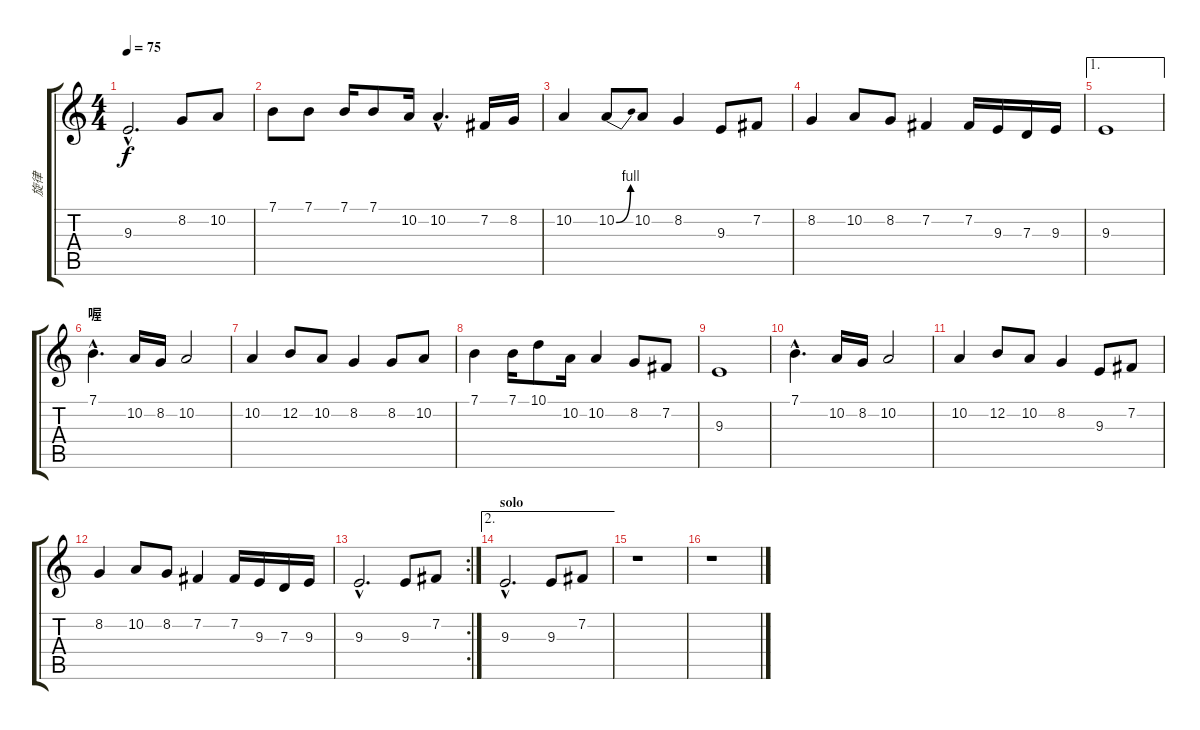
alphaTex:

\track ("旋律" "旋律") {instrument panflute}
\staff {score tabs}
\tuning (E4 B3 G3 D3 A2 E2) {hide}
\ts (4 4)
\tempo 75
\clef g2
\ks c
9.3{hac}.2{d dy f} 8.2.8 10.2.8 |
7.1.8 7.1.8 7.1.16 7.1.8 10.2.16 10.2{hac}.4{d} 7.2.16 8.2.16 |
10.2.4 10.2{be (bend 0 0 60 4)}.8 10.2.8 8.2.4 9.3.8 7.2.8 |
8.2.4 10.2.8 8.2.8 7.2.4 7.2.16 9.3.16 7.3.16 9.3.16 |
\ae 1
9.3.1 |
\section ("" "喔")
7.1{hac}.4{d} 10.2.16 8.2.16 10.2.2 |
10.2.4 12.2.8 10.2.8 8.2.4 8.2.8 10.2.8 |
7.1.4 7.1.16 10.1.8 10.2.16 10.2.4 8.2.8 7.2.8 |
9.3.1 |
7.1{hac}.4{d} 10.2.16 8.2.16 10.2.2 |
10.2.4 12.2.8 10.2.8 8.2.4 9.3.8 7.2.8 |
8.2.4 10.2.8 8.2.8 7.2.4 7.2.16 9.3.16 7.3.16 9.3.16 |
\rc 2
9.3{hac}.2{d} 9.3.8 7.2.8 |
\ae 2
\section ("" "solo")
9.3{hac}.2{d} 9.3.8 7.2.8 |
r.1 |
r.1
